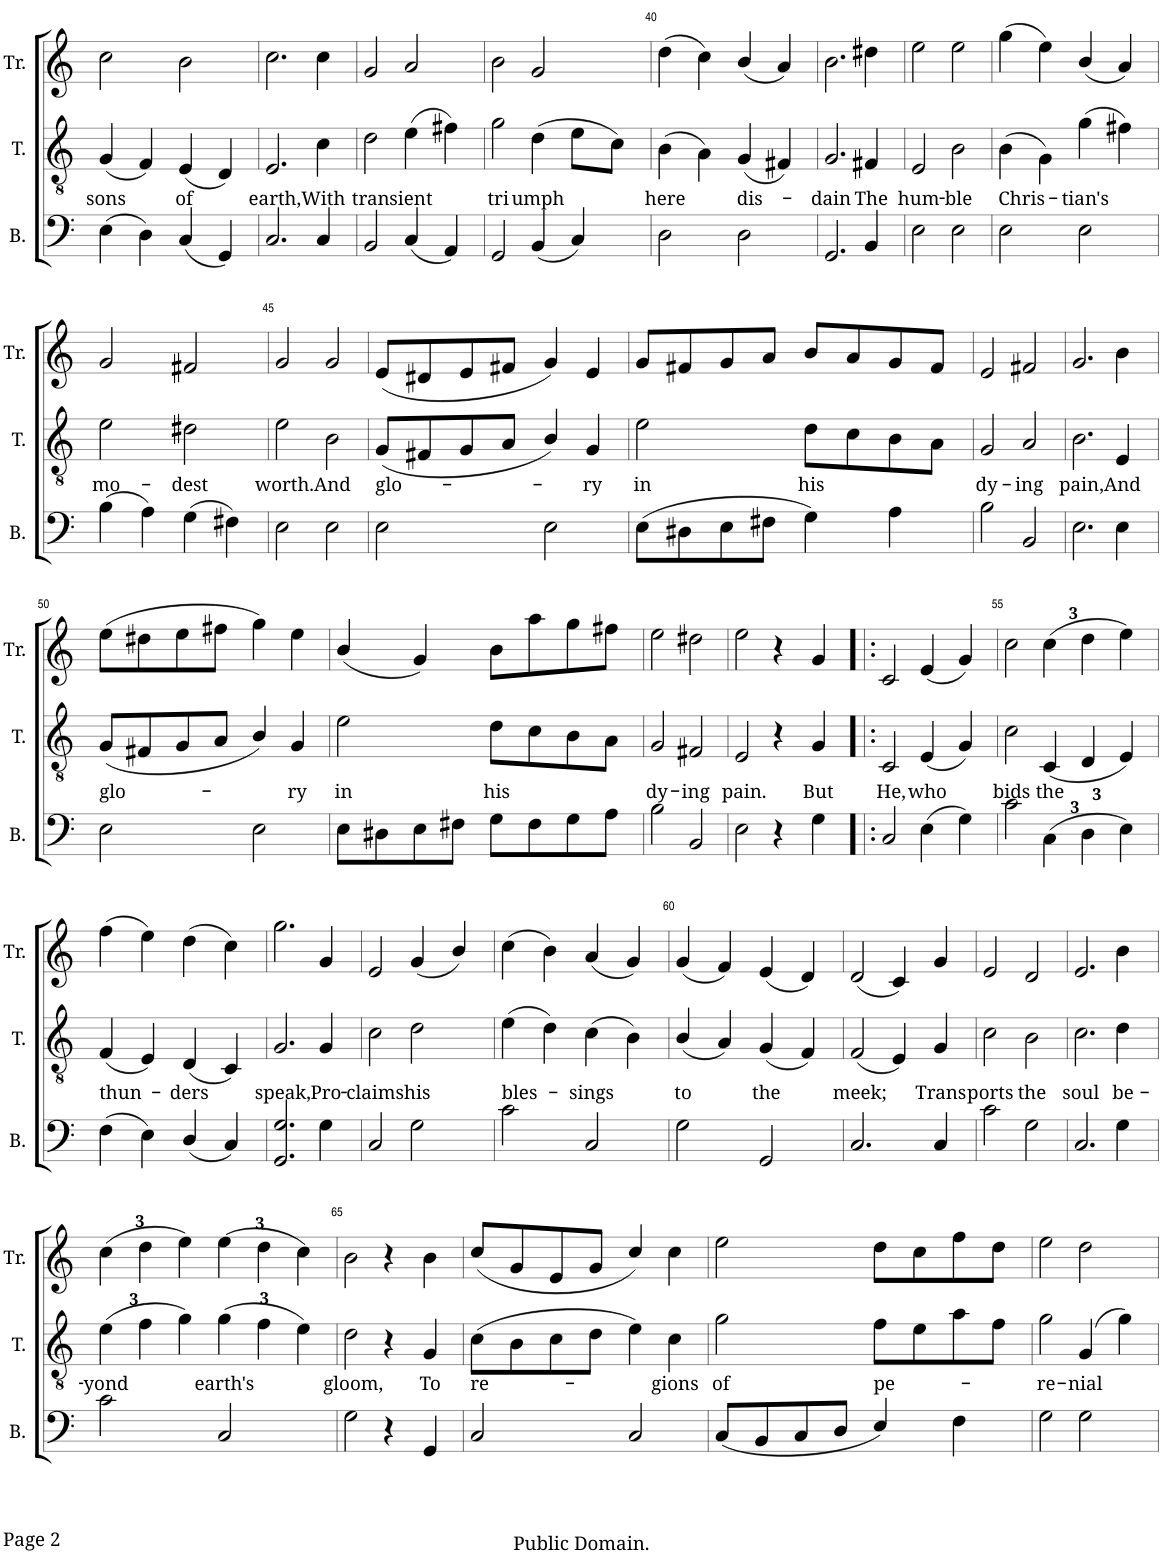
**kern	**kern	**text	**kern
*part3	*part2	*part2	*part1
*staff3	*staff2	*staff2	*staff1
*I"B.	*I"T.	*	*I"Tr.
*I'B.	*I'T.	*	*I'Tr.
!!LO:PB:g=z
*clefF4	*clefGv2	*	*clefG2
*k[]	*k[]	*	*k[]
*M4/4	*M4/4	*	*M4/4
*met(c)	*met(c)	*	*met(c)
=36	=36	=36	=36
!	!	!LO:LY:b	!
(4E\	(4G/	sons	2cc\
4D\)	4F/)	.	.
!	!	!LO:LY:b	!
(4C/	(4E/	of	2b\
4GG/)	4D/)	.	.
=37	=37	=37	=37
!	!	!LO:LY:b	!
2.C/	2.E/	earth,	2.cc\
!	!	!LO:LY:b	!
4C/	4c\	With	4cc\
=38	=38	=38	=38
!	!	!LO:LY:b	!
2BB/	2d\	tran-	2g/
!	!	!LO:LY:b	!
(4C/	(4e\	-sient	2a/
4AA/)	4f#X\)	.	.
=39	=39	=39	=39
!	!	!LO:LY:b	!
2GG/	2g\	tri-	2b\
!	!	!LO:LY:b	!
(4BB/	(4d\	-umph	2g/
4C/)	8e\L	.	.
.	8c\J)	.	.
=40	=40	=40	=40
!	!	!LO:LY:b	!
2D\	(4B\	here	(4dd\
.	4A\)	.	4cc\)
!	!	!LO:LY:b	!
2D\	(4G/	dis-	(4b/
.	4F#X/)	.	4a/)
=41	=41	=41	=41
!	!	!LO:LY:b	!
2.GG/	2.G/	-dain	2.b\
!	!	!LO:LY:b	!
4BB/	4F#X/	The	4dd#X\
=42	=42	=42	=42
!	!	!LO:LY:b	!
2E\	2E/	hum-	2ee\
!	!	!LO:LY:b	!
2E\	2B\	-ble	2ee\
=43	=43	=43	=43
!	!	!LO:LY:b	!
2E\	(4B\	Chris-	(4gg\
.	4G\)	.	4ee\)
!	!	!LO:LY:b	!
2E\	(4g\	-tian's	(4b/
.	4f#X\)	.	4a/)
!!LO:LB:g=z
=44	=44	=44	=44
!	!	!LO:LY:b	!
(4B\	2e\	mo-	2g/
4A\)	.	.	.
!	!	!LO:LY:b	!
(4G\	2d#X\	-dest	2f#X/
4F#X\)	.	.	.
=45	=45	=45	=45
!	!	!LO:LY:b	!
2E\	2e\	worth.	2g/
!	!	!LO:LY:b	!
2E\	2B\	And	2g/
=46	=46	=46	=46
!	!	!LO:LY:b	!
2E\	(8G/L	glo-	(8e/L
.	8F#X/	.	8d#X/
.	8G/	.	8e/
.	8A/J	.	8f#X/J
2E\	4B/)	.	4g/)
!	!	!LO:LY:b	!
.	4G/	-ry	4e/
=47	=47	=47	=47
!	!	!LO:LY:b	!
(8E\L	2e\	in	8g/L
8D#X\	.	.	8f#X/
8E\	.	.	8g/
8F#X\J	.	.	8a/J
!	!	!LO:LY:b	!
4G\)	8d\L	his	8b/L
.	8c\	.	8a/
4A\	8B\	.	8g/
.	8A\J	.	8f#/J
=48	=48	=48	=48
!	!	!LO:LY:b	!
2B\	2G/	dy-	2e/
!	!	!LO:LY:b	!
2BB/	2A/	-ing	2f#X/
=49	=49	=49	=49
!	!	!LO:LY:b	!
2.E\	2.B\	pain,	2.g/
!	!	!LO:LY:b	!
4E\	4E/	And	4b\
!!LO:LB:g=z
=50	=50	=50	=50
!	!	!LO:LY:b	!
2E\	(8G/L	glo-	(8ee\L
.	8F#X/	.	8dd#X\
.	8G/	.	8ee\
.	8A/J	.	8ff#X\J
2E\	4B/)	.	4gg\)
!	!	!LO:LY:b	!
.	4G/	-ry	4ee\
=51	=51	=51	=51
!	!	!LO:LY:b	!
8E\L	2e\	in	(4b/
8D#X\	.	.	.
8E\	.	.	4g/)
8F#X\J	.	.	.
!	!	!LO:LY:b	!
8G\L	8d\L	his	8b\L
8F#\	8c\	.	8aa\
8G\	8B\	.	8gg\
8A\J	8A\J	.	8ff#X\J
=52	=52	=52	=52
!	!	!LO:LY:b	!
2B\	2G/	dy-	2ee\
!	!	!LO:LY:b	!
2BB/	2F#X/	-ing	2dd#X\
=53	=53	=53	=53
!	!	!LO:LY:b	!
2E\	2E/	pain.	2ee\
4r	4r	.	4r
!	!	!LO:LY:b	!
4G\	4G/	But	4g/
=54!|:	=54!|:	=54!|:	=54!|:
!	!	!LO:LY:b	!
2C/	2C/	He,	2c/
!	!	!LO:LY:b	!
(4E\	(4E/	who	(4e/
4G\)	4G/)	.	4g/)
=55	=55	=55	=55
!	!	!LO:LY:b	!
2c\	2c\	bids	2cc\
*Xbrackettup	*Xbrackettup	*	*
!	!	!LO:LY:b	!
*	*	*	*Xbrackettup
(6C\	(6C/	the	(6cc\
6D\	6D/	.	6dd\
6E\)	6E/)	.	6ee\)
!!LO:LB:g=z
=56	=56	=56	=56
!	!	!LO:LY:b	!
(4F\	(4F/	thun-	(4ff\
4E\)	4E/)	.	4ee\)
!	!	!LO:LY:b	!
(4D/	(4D/	-ders	(4dd\
4C/)	4C/)	.	4cc\)
=57	=57	=57	=57
!	!	!LO:LY:b	!
2.GG/ 2.G/	2.G/	speak,	2.gg\
!	!	!LO:LY:b	!
4G\	4G/	Pro-	4g/
=58	=58	=58	=58
!	!	!LO:LY:b	!
2C/	2c\	-claims	2e/
!	!	!LO:LY:b	!
2G\	2d\	his	(4g/
.	.	.	4b/)
=59	=59	=59	=59
!	!	!LO:LY:b	!
2c\	(4e\	bles-	(4cc\
.	4d\)	.	4b\)
!	!	!LO:LY:b	!
2C/	(4c\	-sings	(4a/
.	4B\)	.	4g/)
=60	=60	=60	=60
!	!	!LO:LY:b	!
2G\	(4B/	to	(4g/
.	4A/)	.	4f/)
!	!	!LO:LY:b	!
2GG/	(4G/	the	(4e/
.	4F/)	.	4d/)
=61	=61	=61	=61
!	!	!LO:LY:b	!
2.C/	(2F/	meek;	(2d/
.	4E/)	.	4c/)
!	!	!LO:LY:b	!
4C/	4G/	Trans-	4g/
=62	=62	=62	=62
!	!	!LO:LY:b	!
2c\	2c\	-ports	2e/
!	!	!LO:LY:b	!
2G\	2B\	the	2d/
=63	=63	=63	=63
!	!	!LO:LY:b	!
2.C/	2.c\	soul	2.e/
!	!	!LO:LY:b	!
4G\	4d\	be-	4b\
!!LO:LB:g=z
=64	=64	=64	=64
!	!	!LO:LY:b	!
2c\	(6e\	-yond	(6cc\
.	6f\	.	6dd\
.	6g\)	.	6ee\)
!	!	!LO:LY:b	!
2C/	(6g\	earth's	(6ee\
.	6f\	.	6dd\
.	6e\)	.	6cc\)
=65	=65	=65	=65
!	!	!LO:LY:b	!
2G\	2d\	gloom,	2b\
4r	4r	.	4r
!	!	!LO:LY:b	!
4GG/	4G/	To	4b\
=66	=66	=66	=66
!	!	!LO:LY:b	!
2C/	(8c\L	re-	(8cc/L
.	8B\	.	8g/
.	8c\	.	8e/
.	8d\J	.	8g/J
2C/	4e\)	.	4cc/)
!	!	!LO:LY:b	!
.	4c\	-gions	4cc\
=67	=67	=67	=67
!	!	!LO:LY:b	!
(8C/L	2g\	of	2ee\
8BB/	.	.	.
8C/	.	.	.
8D/J	.	.	.
!	!	!LO:LY:b	!
4E/)	8f\L	pe-	8dd\L
.	8e\	.	8cc\
4F\	8a\	.	8ff\
.	8f\J	.	8dd\J
=68	=68	=68	=68
!	!	!LO:LY:b	!
2G\	2g\	-re-	2ee\
!	!	!LO:LY:b	!
2G\	(4G/	-nial	2dd\
.	4g\)	.	.
=	=	=	=
*-	*-	*-	*-
